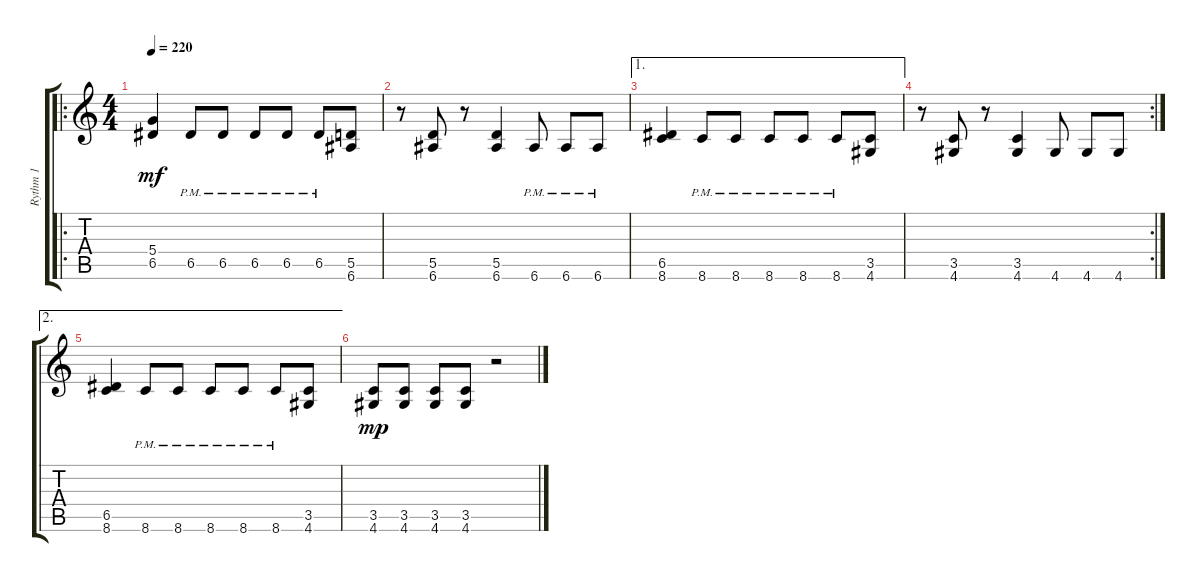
\track ("Rythm 1" "Rythm 1") {instrument overdrivenguitar}
\staff {score tabs}
\tuning (E4 B3 G3 D3 A2 E2) {hide}
\ro
\ts (4 4)
\tempo 220
\clef g2
\ks c
(5.4 6.5).4{dy mf} 6.5{pm}.8 6.5{pm}.8 6.5{pm}.8 6.5{pm}.8 6.5{pm}.8 (5.5 6.6).8 |
r.8 (5.5 6.6).8 r.8 (5.5 6.6).4 6.6{pm}.8 6.6{pm}.8 6.6{pm}.8 |
\ae 1
(6.5 8.6).4 8.6{pm}.8 8.6{pm}.8 8.6{pm}.8 8.6{pm}.8 8.6{pm}.8 (3.5 4.6).8 |
\rc 2
r.8 (3.5 4.6).8 r.8 (3.5 4.6).4 4.6.8 4.6.8 4.6.8 |
\ae 2
(6.5 8.6).4 8.6{pm}.8 8.6{pm}.8 8.6{pm}.8 8.6{pm}.8 8.6{pm}.8 (3.5 4.6).8 |
(3.5 4.6).8{dy mp} (3.5 4.6).8 (3.5 4.6).8 (3.5 4.6).8 r.2
